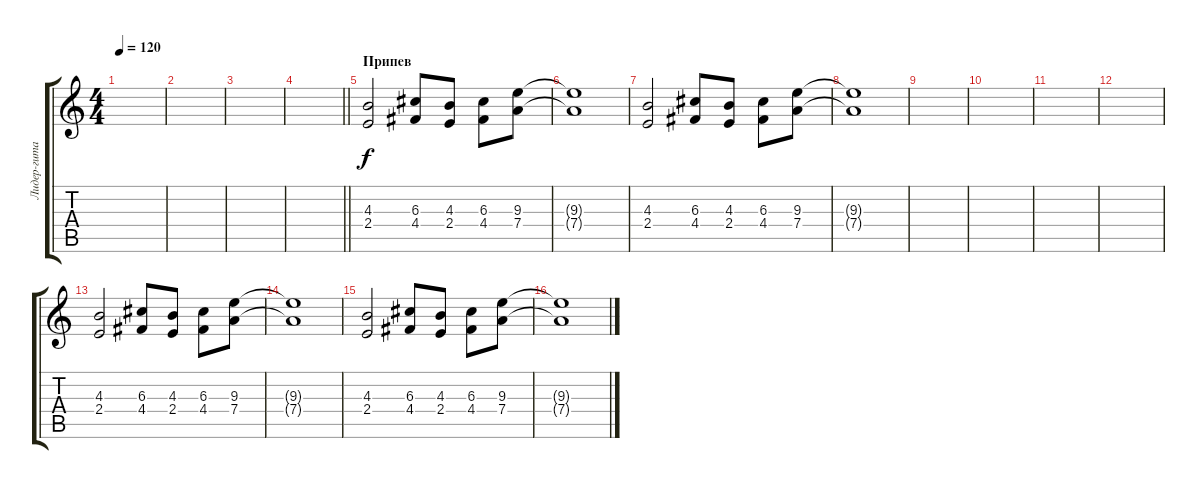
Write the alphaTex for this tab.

\track ("Лидер-гитара 1" "Лидер-гита") {instrument distortionguitar}
\staff {score tabs}
\tuning (E4 B3 G3 D3 A2 E2) {hide}
\ts (4 4)
\tempo 120
\clef g2
\ks c
|
|
|
\barLineRight lightlight
|
\section ("" "Припев")
(4.3 2.4).2 (6.3 4.4).8 (4.3 2.4).8 (6.3 4.4).8 (9.3 7.4).8 |
(9.3{t} 7.4{t}).1 |
(4.3 2.4).2 (6.3 4.4).8 (4.3 2.4).8 (6.3 4.4).8 (9.3 7.4).8 |
(9.3{t} 7.4{t}).1 |
|
|
|
|
(4.3 2.4).2 (6.3 4.4).8 (4.3 2.4).8 (6.3 4.4).8 (9.3 7.4).8 |
(9.3{t} 7.4{t}).1 |
(4.3 2.4).2 (6.3 4.4).8 (4.3 2.4).8 (6.3 4.4).8 (9.3 7.4).8 |
(9.3{t} 7.4{t}).1
